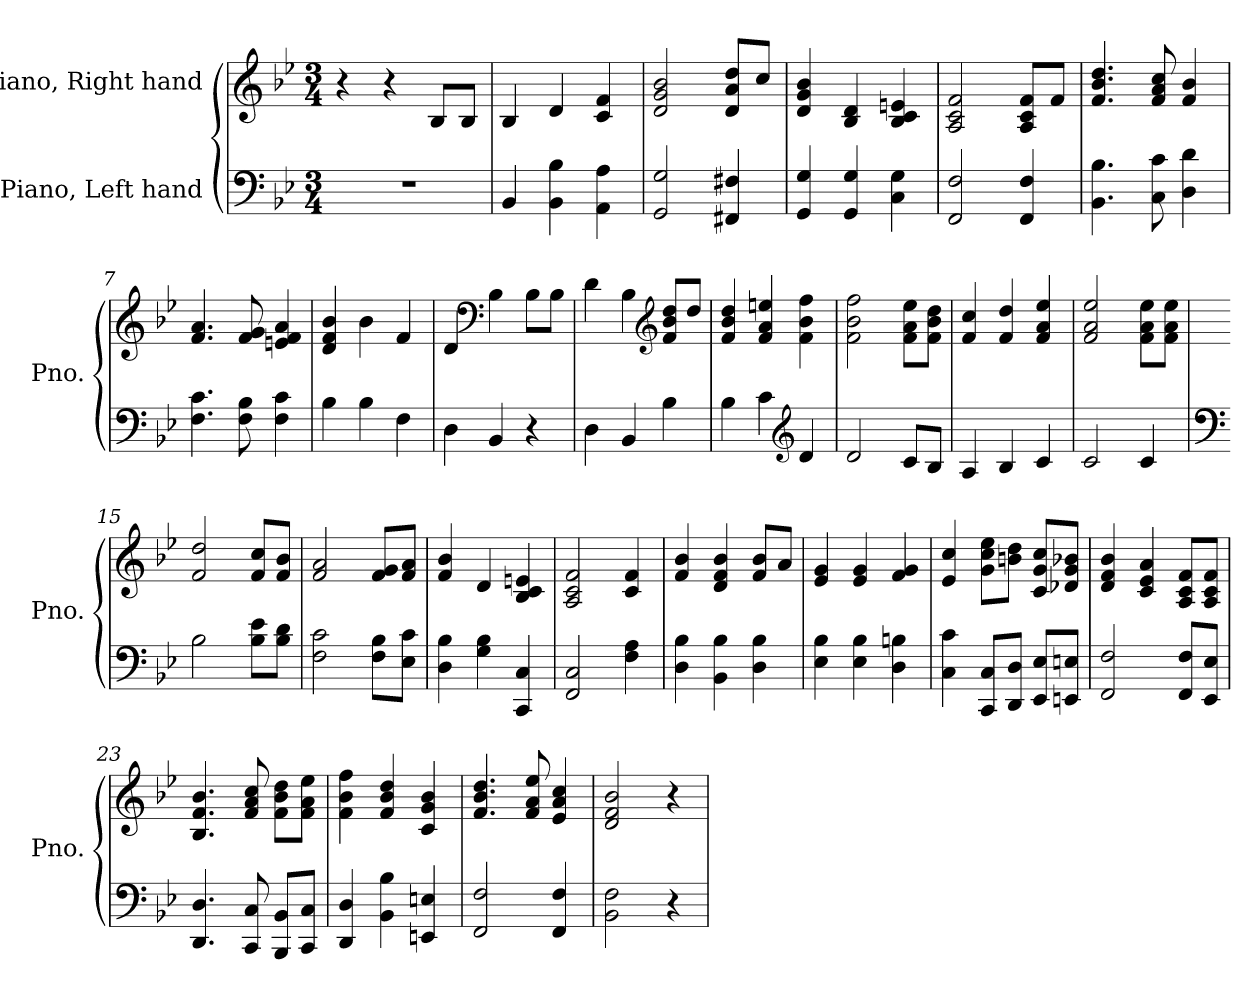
**kern	**kern
*part2	*part1
*staff2	*staff1
*I"Piano, Left hand	*I"Piano, Right hand
*I'Pno.	*I'Pno.
*clefF4	*clefG2
*k[b-e-]	*k[b-e-]
*M3/4	*M3/4
*MM120	*MM120
=1	=1
2.r	4r
.	4r
.	8B-/L
.	8B-/J
=2	=2
4BB-/	4B-/
4BB-\ 4B-\	4d/
4AA\ 4A\	4c/ 4f/
=3	=3
2GG/ 2G/	2d/ 2g/ 2b-/
4FF#X/ 4F#X/	8d/ 8a/ 8dd/L
.	8cc/J
=4	=4
4GG/ 4G/	4d/ 4g/ 4b-/
4GG/ 4G/	4B-/ 4d/
4C\ 4G\	4B-/ 4c/ 4en/
=5	=5
2FF/ 2F/	2A/ 2c/ 2f/
4FF/ 4F/	8A/ 8c/ 8f/L
.	8f/J
=6	=6
4.BB-\ 4.B-\	4.f/ 4.b-/ 4.dd/
8C\ 8c\	8f/ 8a/ 8cc/
4D\ 4d\	4f/ 4b-/
=7	=7
4.F\ 4.c\	4.f/ 4.a/
8F\ 8B-\	8f/ 8g/
4F\ 4c\	4en/ 4f/ 4a/
!!LO:LB:g=z
=8	=8
4B-\	4d/ 4f/ 4b-/
4B-\	4b-\
4F\	4f/
=9	=9
4D\	4d/
*	*clefF4
4BB-/	4B-\
4r	8B-\L
.	8B-\J
=10	=10
4D\	4d\
4BB-/	4B-\
*	*clefG2
4B-\	8f/ 8b-/ 8dd/L
.	8dd/J
=11	=11
4B-\	4f/ 4b-/ 4dd/
4c\	4f/ 4a/ 4een/
*clefG2	*
4d/	4f\ 4b-\ 4ff\
=12	=12
2d/	2f\ 2b-\ 2ff\
8c/L	8f\ 8a\ 8ee-\L
8B-/J	8f\ 8b-\ 8dd\J
=13	=13
4A/	4f/ 4cc/
4B-/	4f/ 4dd/
4c/	4f/ 4a/ 4ee-/
=14	=14
2c/	2f/ 2a/ 2ee-/
4c/	8f\ 8a\ 8ee-\L
.	8f\ 8a\ 8ee-\J
!!LO:LB:g=z
=15	=15
*clefF4	*
2B-\	2f/ 2dd/
8B-\ 8e-\L	8f/ 8cc/L
8B-\ 8d\J	8f/ 8b-/J
=16	=16
2F\ 2c\	2f/ 2a/
8F\ 8B-\L	8f/ 8g/L
8E-\ 8c\J	8f/ 8a/J
=17	=17
4D\ 4B-\	4f/ 4b-/
4G\ 4B-\	4d/
4CC/ 4C/	4B-/ 4c/ 4en/
=18	=18
2FF/ 2C/	2A/ 2c/ 2f/
4F\ 4A\	4c/ 4f/
=19	=19
4D\ 4B-\	4f/ 4b-/
4BB-\ 4B-\	4d/ 4f/ 4b-/
4D\ 4B-\	8f/ 8b-/L
.	8a/J
=20	=20
4E-\ 4B-\	4e-/ 4g/
4E-\ 4B-\	4e-/ 4g/
4D\ 4Bn\	4f/ 4g/
=21	=21
4C\ 4c\	4e-/ 4cc/
8CC/ 8C/L	8g\ 8cc\ 8ee-\L
8DD/ 8D/J	8bn\ 8dd\J
8EE-/ 8E-/L	8c/ 8g/ 8cc/L
8EEn/ 8En/J	8d-X/ 8g/ 8b-X/J
=22	=22
2FF/ 2F/	4d/ 4f/ 4b-/
.	4c/ 4e-/ 4a/
8FF/ 8F/L	8A/ 8c/ 8f/L
8EE-/ 8E-/J	8A/ 8c/ 8f/J
!!LO:LB:g=z
=23	=23
4.DD/ 4.D/	4.B-/ 4.f/ 4.b-/
8CC/ 8C/	8f/ 8a/ 8cc/
8BBB-/ 8BB-/L	8f\ 8b-\ 8dd\L
8CC/ 8C/J	8f\ 8a\ 8ee-\J
=24	=24
4DD/ 4D/	4f\ 4b-\ 4ff\
4BB-\ 4B-\	4f/ 4b-/ 4dd/
4EEn/ 4En/	4c/ 4g/ 4b-/
=25	=25
2FF/ 2F/	4.f/ 4.b-/ 4.dd/
.	8f/ 8a/ 8ee-/
4FF/ 4F/	4e-/ 4a/ 4cc/
=26	=26
2BB-\ 2F\	2d/ 2f/ 2b-/
4r	4r
=	=
*-	*-
